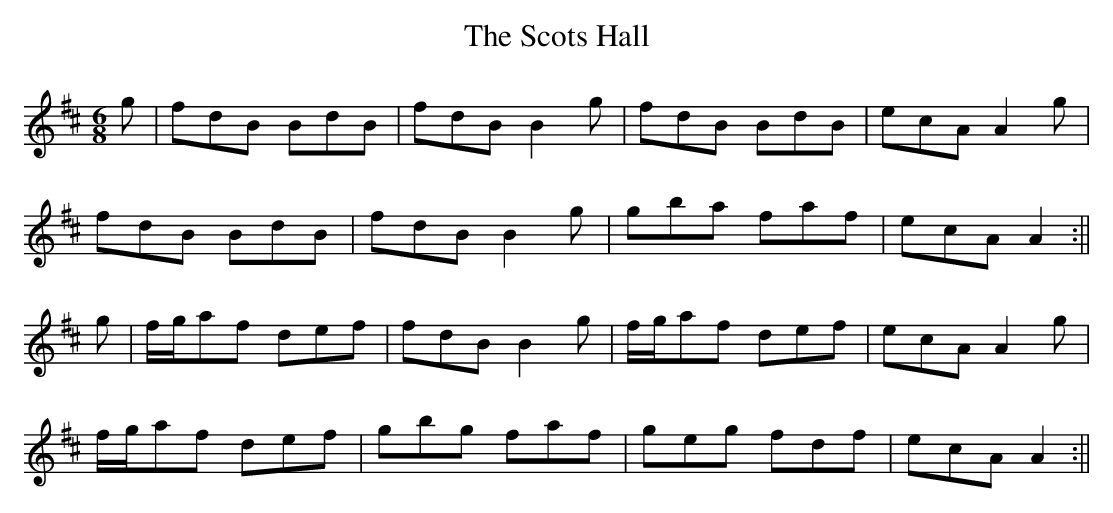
X:1
T:The Scots Hall
M:6/8
L:1/8
K:D
g|fdB BdB|fdB B2g|fdB BdB|ecA A2g|
fdB BdB|fdB B2g|gba faf|ecA A2 :||
g|f/g/af def|fdB B2g|f/g/af def|ecA A2g|
f/g/af def|gbg faf|geg fdf|ecA A2 :||
